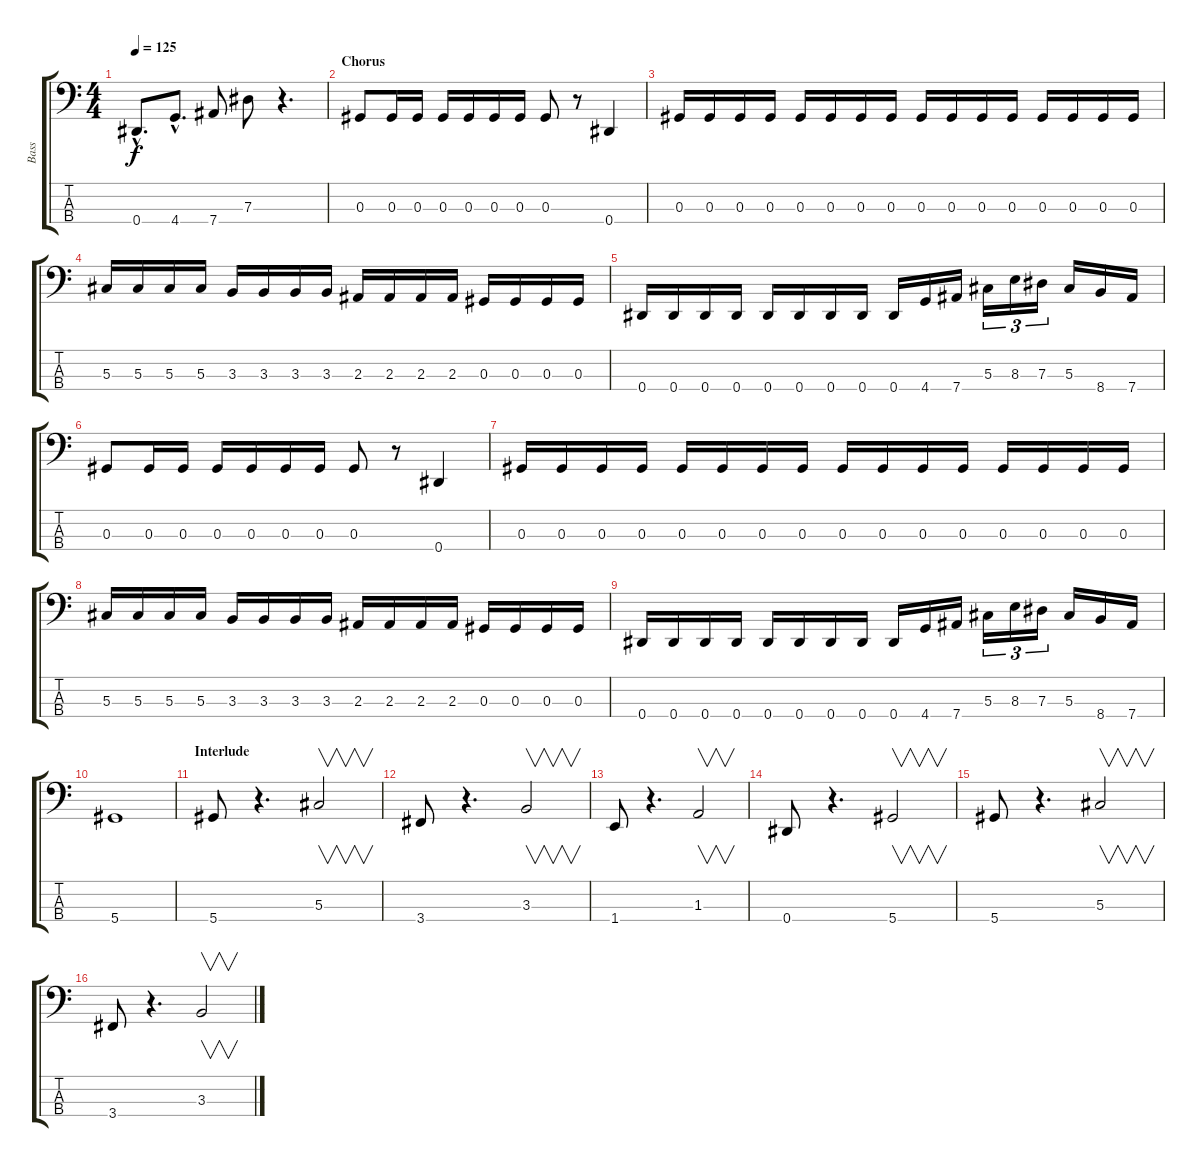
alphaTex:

\track ("Bass" "Bass") {instrument electricbasspick}
\staff {score tabs}
\tuning (Gb2 Db2 Ab1 Eb1) {hide}
\ts (4 4)
\tempo 125
\clef f4
\ks c
0.4{hac}.8{d dy f} 4.4{hac}.8{d} 7.4.8 7.3.8 r.4{d} |
\section ("" "Chorus")
0.3.8 0.3.16 0.3.16 0.3.16 0.3.16 0.3.16 0.3.16 0.3.8 r.8 0.4.4 |
0.3.16 0.3.16 0.3.16 0.3.16 0.3.16 0.3.16 0.3.16 0.3.16 0.3.16 0.3.16 0.3.16 0.3.16 0.3.16 0.3.16 0.3.16 0.3.16 |
5.3.16 5.3.16 5.3.16 5.3.16 3.3.16 3.3.16 3.3.16 3.3.16 2.3.16 2.3.16 2.3.16 2.3.16 0.3.16 0.3.16 0.3.16 0.3.16 |
0.4.16 0.4.16 0.4.16 0.4.16 0.4.16 0.4.16 0.4.16 0.4.16 0.4.16 4.4.16 7.4.16 5.3.16{tu (3 2)} 8.3.16{tu (3 2)} 7.3.16{tu (3 2)} 5.3.16 8.4.16 7.4.16 |
0.3.8 0.3.16 0.3.16 0.3.16 0.3.16 0.3.16 0.3.16 0.3.8 r.8 0.4.4 |
0.3.16 0.3.16 0.3.16 0.3.16 0.3.16 0.3.16 0.3.16 0.3.16 0.3.16 0.3.16 0.3.16 0.3.16 0.3.16 0.3.16 0.3.16 0.3.16 |
5.3.16 5.3.16 5.3.16 5.3.16 3.3.16 3.3.16 3.3.16 3.3.16 2.3.16 2.3.16 2.3.16 2.3.16 0.3.16 0.3.16 0.3.16 0.3.16 |
0.4.16 0.4.16 0.4.16 0.4.16 0.4.16 0.4.16 0.4.16 0.4.16 0.4.16 4.4.16 7.4.16 5.3.16{tu (3 2)} 8.3.16{tu (3 2)} 7.3.16{tu (3 2)} 5.3.16 8.4.16 7.4.16 |
5.4.1 |
\section ("" "Interlude")
5.4.8 r.4{d} 5.3.2{v} |
3.4.8 r.4{d} 3.3.2{v} |
1.4.8 r.4{d} 1.3.2{v} |
0.4.8 r.4{d} 5.4.2{v} |
5.4.8 r.4{d} 5.3.2{v} |
3.4.8 r.4{d} 3.3.2{v}
